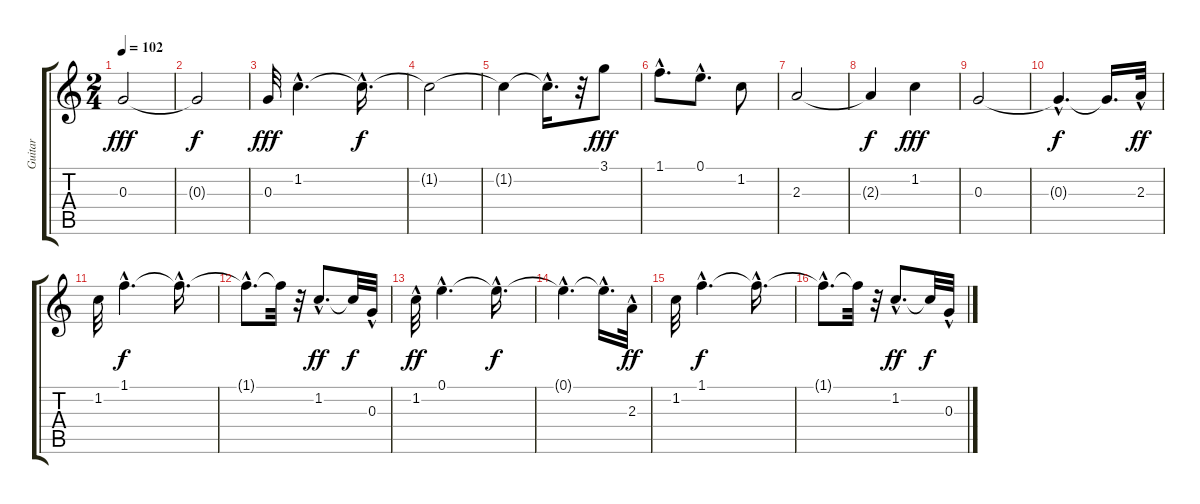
\track ("Guitar" "Guitar") {instrument electricguitarclean}
\staff {score tabs}
\tuning (E4 B3 G3 D3 A2 E2) {hide}
\ts (2 4)
\tempo 102
\clef g2
\ks c
0.3.2{dy fff} |
0.3{t}.2{dy f} |
0.3.32{dy fff} 1.2{hac}.4{d} 1.2{hac t}.16{d dy f} |
1.2{t}.2 |
1.2{t}.4 1.2{hac t}.16{d} r.32 3.1.8{dy fff} |
1.1{hac}.8{d} 0.1{hac}.8{d} 1.2.8 |
2.3.2 |
2.3{t}.4{dy f} 1.2.4{dy fff} |
0.3.2 |
0.3{hac t}.4{d dy f} 0.3{t}.16{d} 2.3{hac}.32{dy ff} |
1.2.32 1.1{hac}.4{d dy f} 1.1{hac t}.16{d} |
1.1{hac t}.8{d} 1.1{t}.32 r.32 1.2{hac}.8{d dy ff} 1.2{t}.32{dy f} 0.3{hac}.32 |
1.2{hac}.32{dy ff} 0.1{hac}.4{d} 0.1{hac t}.16{d dy f} |
0.1{hac t}.4{d} 0.1{hac t}.16{d} 2.3{hac}.32{dy ff} |
1.2.32 1.1{hac}.4{d dy f} 1.1{hac t}.16{d} |
1.1{hac t}.8{d} 1.1{t}.32 r.32 1.2{hac}.8{d dy ff} 1.2{t}.32{dy f} 0.3{hac}.32
